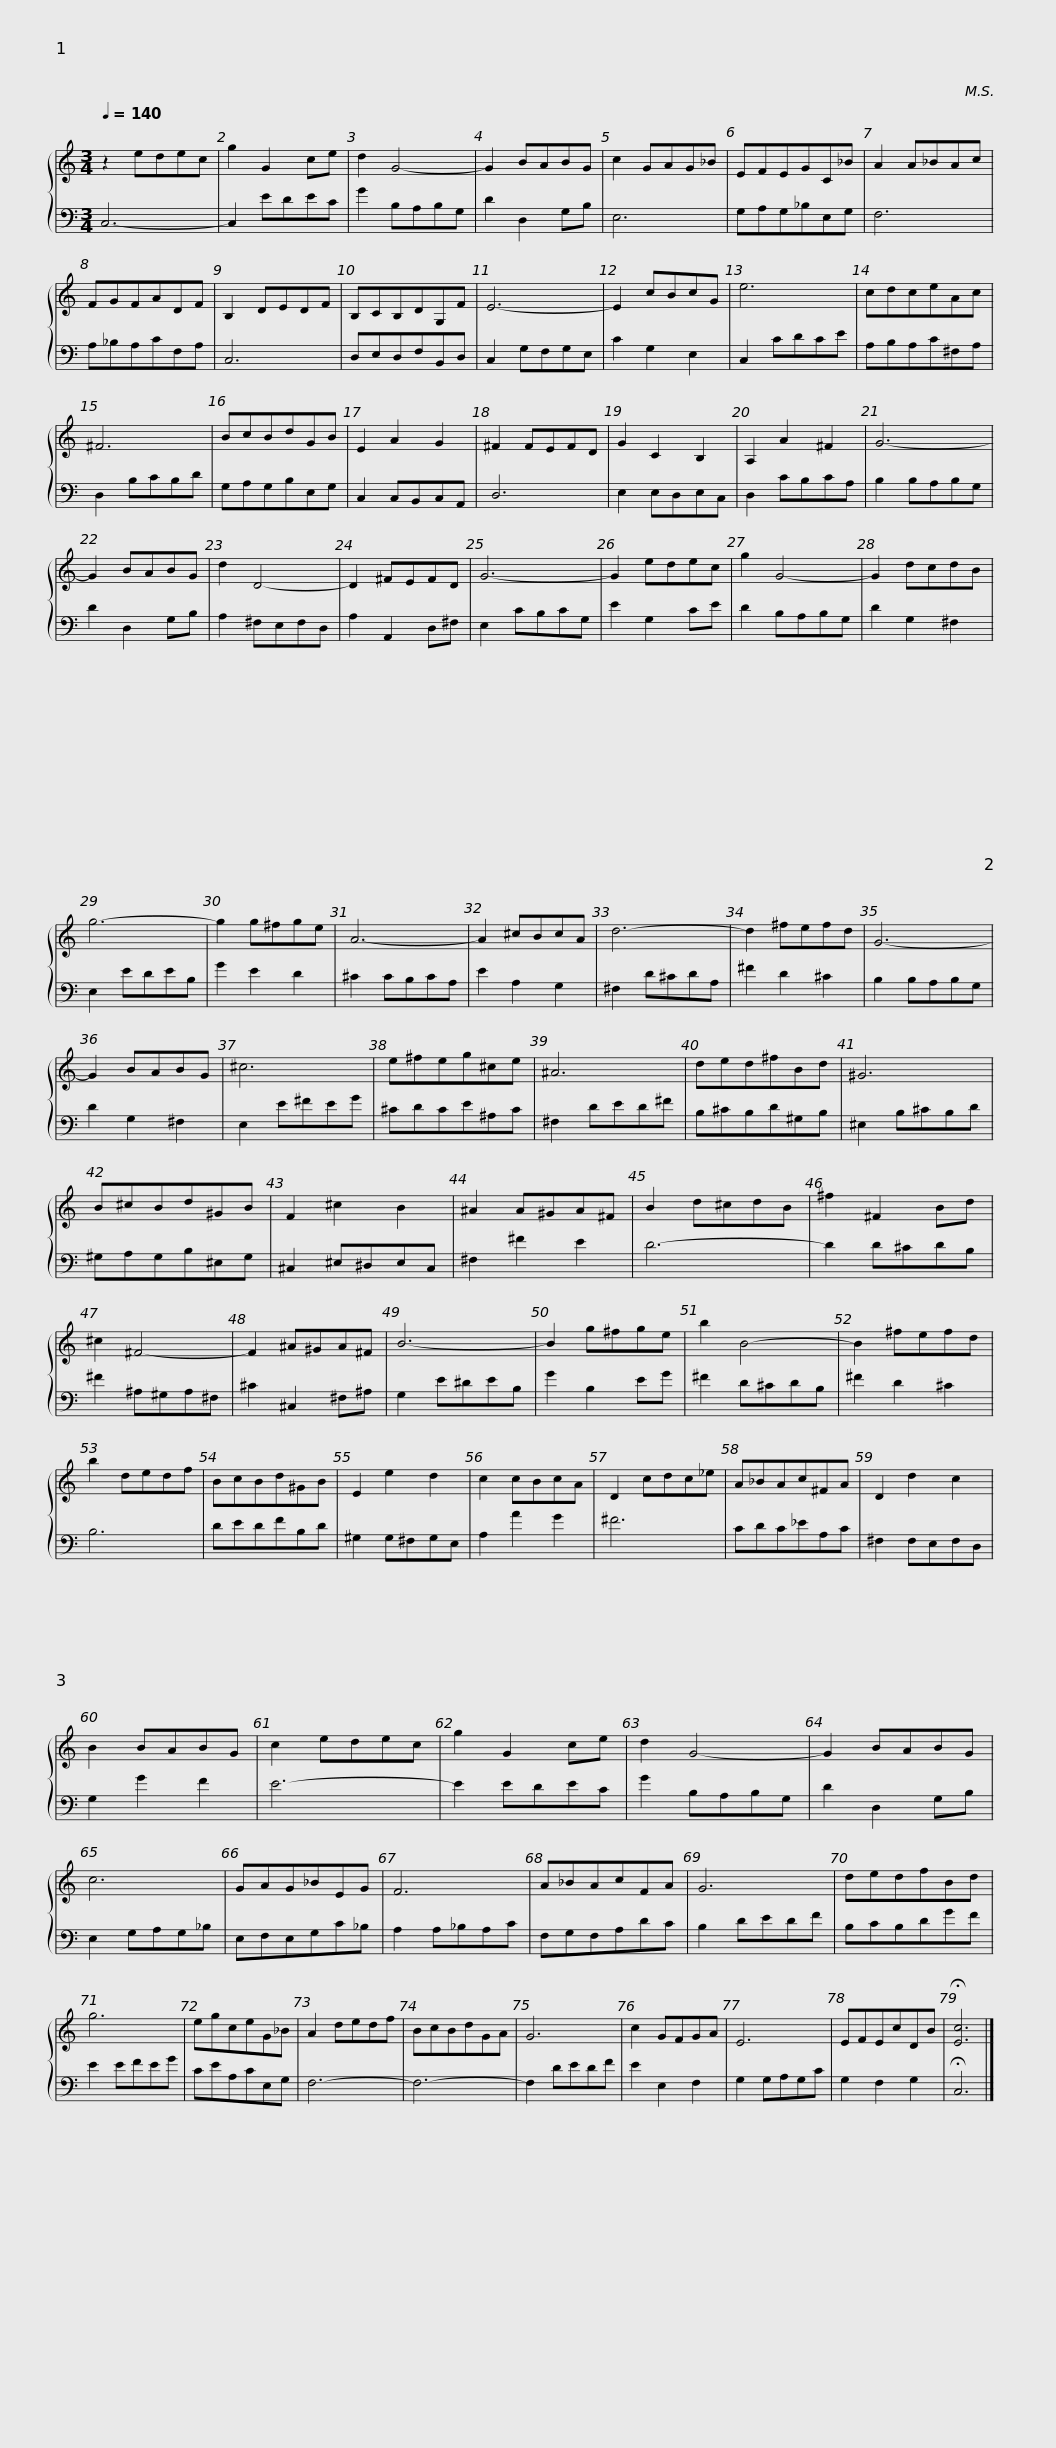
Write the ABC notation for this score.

X:1
%%score { 1 | 2 }
L:1/8
Q:1/4=140
M:3/4
I:linebreak $
K:C
V:1 treble
V:2 bass
V:1
 z2 edec | g2 G2 ce | d2 G4- | G2 BABG | c2 GAG_B | %5
 EFEGC_B | A2 A_BAc |$ FGFADF | B,2 DEDF | B,CB,DG,F | %10
 E6- | E2 cBcG | e6 | cdceAc |$ ^F6 | %15
 BcBdGB | E2 A2 G2 | ^F2 FEFD | G2 C2 B,2 | A,2 A2 ^F2 | %20
 G6- | G2 BABG |$ d2 D4- | D2 ^FEFD | G6- | %25
 G2 edec | g2 G4- | G2 dcdB | g6- | g2 g^fge |$ %30
 A6- | A2 ^cBcA | d6- | d2 ^fefd | G6- | %35
 G2 BABG | ^c6 |$ e^feg^ce | ^A6 | ded^fBd | %40
 ^G6 | B^cBd^GB | F2 ^c2 B2 |$ ^A2 A^GA^F | B2 d^cdB | %45
 ^f2 ^F2 Bd | ^c2 ^F4- | F2 ^A^GA^F | B6- |$ B2 g^fge | %50
 b2 B4- | B2 ^fefd | b2 dedf | BcBd^GB | E2 e2 d2 | %55
 c2 cBcA |$ D2 cdc_e | A_BAc^FA | D2 d2 c2 | B2 BABG | %60
 c2 edec | g2 G2 ce | d2 G4- |$ G2 BABG | c6 | %65
 GAG_BEG | F6 | A_BAcFA | G6 | dedfBd |$ %70
 g6 | egceG_B | A2 dedf | BcBdGA | G6 | %75
 c2 GFGA | E6 | EFEcDB |$ !fermata![Ec]6 |] %79
V:2
 C,6- | C,2 EDEC | G2 B,A,B,G, | D2 D,2 G,B, | E,6 | %5
 G,A,G,_B,E,G, | F,6 |$ A,_B,A,CF,A, | C,6 | D,E,D,F,B,,D, | %10
 C,2 G,F,G,E, | C2 G,2 E,2 | C,2 CDCE | A,B,A,C^F,A, |$ D,2 B,CB,D | %15
 G,A,G,B,E,G, | C,2 C,B,,C,A,, | D,6 | E,2 E,D,E,C, | D,2 CB,CA, | %20
 B,2 B,A,B,G, | D2 D,2 G,B, |$ A,2 ^F,E,F,D, | A,2 A,,2 D,^F, | E,2 CB,CG, | %25
 E2 G,2 CE | D2 B,A,B,G, | D2 G,2 ^F,2 | E,2 EDEB, | G2 E2 D2 |$ %30
 ^C2 CB,CA, | E2 A,2 G,2 | ^F,2 D^CDA, | ^F2 D2 ^C2 | B,2 B,A,B,G, | %35
 D2 G,2 ^F,2 | E,2 E^FEG |$ ^CDCE^A,C | ^F,2 DED^F | B,^CB,D^G,B, | %40
 ^E,2 B,^CB,D | ^G,A,G,B,^E,G, | ^C,2 ^E,^D,E,C, |$ ^F,2 ^F2 E2 | D6- | %45
 D2 D^CDB, | ^F2 ^A,^G,A,^F, | ^C2 ^C,2 ^F,^A, | G,2 E^DEB, |$ G2 B,2 EG | %50
 ^F2 D^CDB, | ^F2 D2 ^C2 | B,6 | DEDFB,D | ^G,2 G,^F,G,E, | %55
 A,2 A2 G2 |$ ^F6 | CDC_EA,C | ^F,2 F,E,F,D, | G,2 G2 F2 | %60
 E6- | E2 EDEC | G2 B,A,B,G, |$ D2 D,2 G,B, | E,2 G,A,G,_B, | %65
 E,F,E,G,C_B, | A,2 A,_B,A,C | F,G,F,A,DC | B,2 DEDF | B,CB,DGF |$ %70
 E2 EFEG | CEA,CE,G, | F,6- | F,6- | F,2 DEDF | %75
 E2 E,2 F,2 | G,2 G,A,G,C | G,2 F,2 G,2 |$ !fermata!C,6 |] %79
